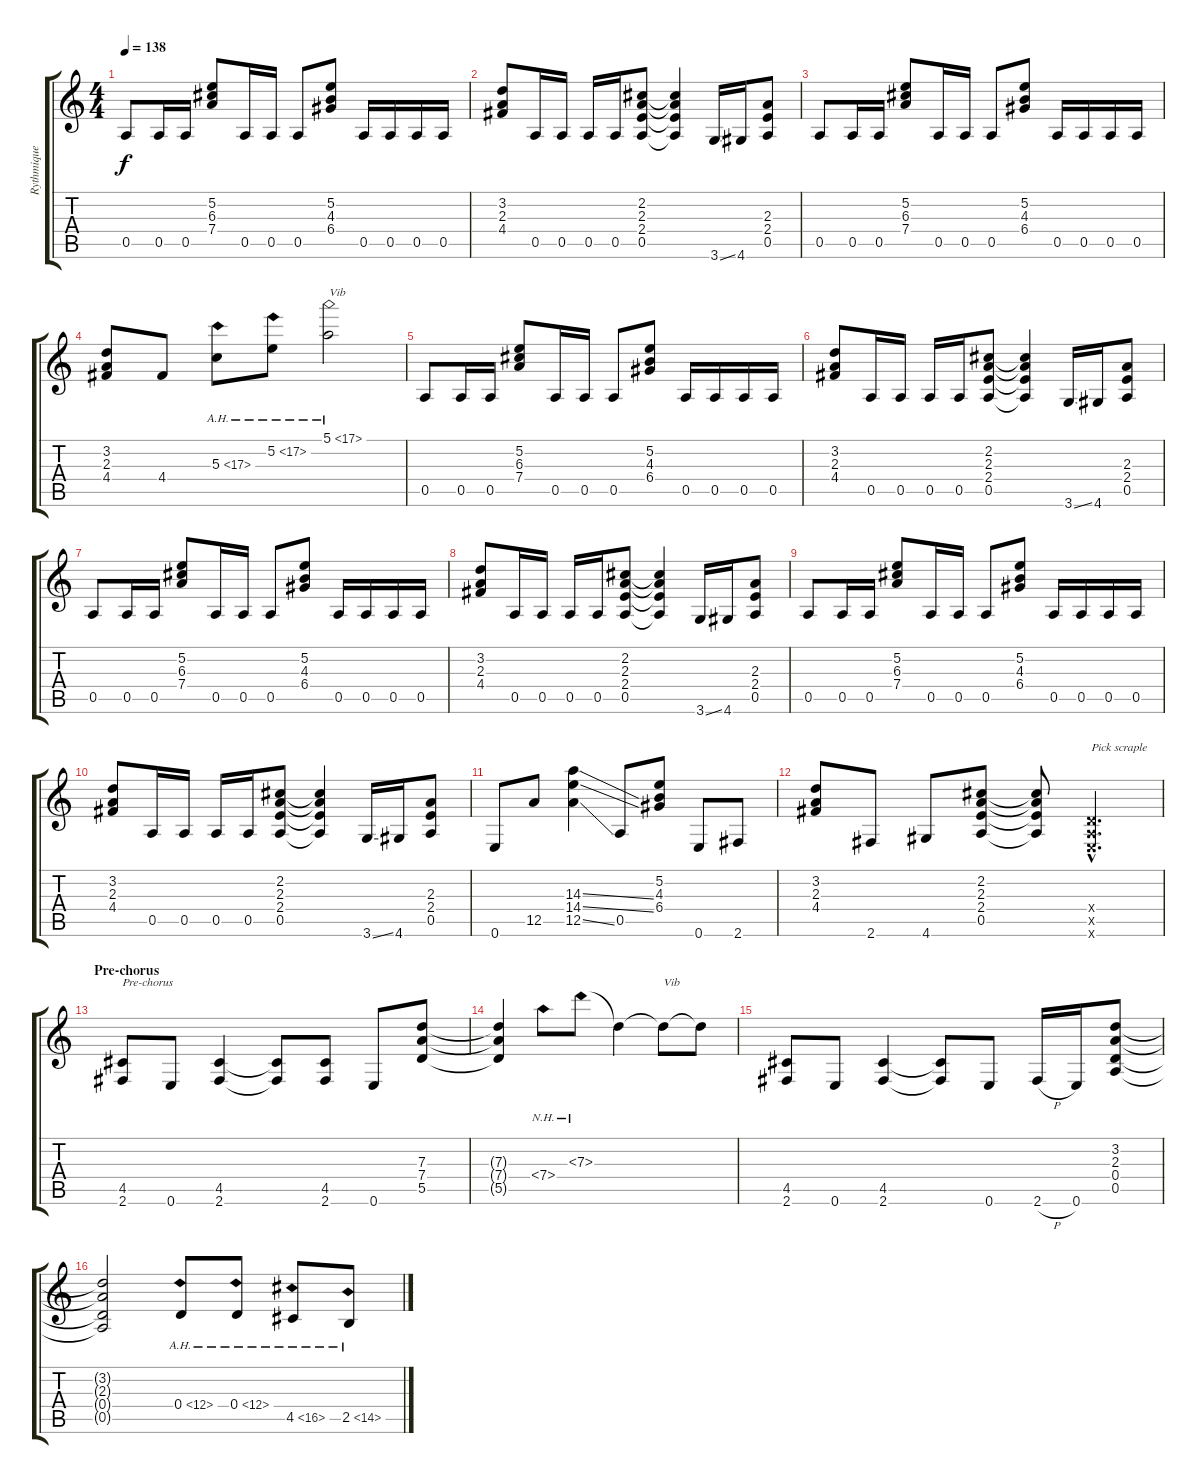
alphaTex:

\track ("Rythmique" "Rythmique") {instrument distortionguitar}
\staff {score tabs}
\tuning (E4 B3 G3 D3 A2 E2) {hide}
\ts (4 4)
\tempo 138
\clef g2
\ks c
0.5.8{dy f} 0.5.16 0.5.16 (5.2 6.3 7.4).8 0.5.16 0.5.16 0.5.8 (5.2 4.3 6.4).8 0.5.16 0.5.16 0.5.16 0.5.16 |
(3.2 2.3 4.4).8 0.5.16 0.5.16 0.5.16 0.5.16 (2.2 2.3 2.4 0.5).8 (2.2{t} 2.3{t} 2.4{t} 0.5{t}).4 3.6{ss}.16 4.6.16 (2.3 2.4 0.5).8 |
0.5.8 0.5.16 0.5.16 (5.2 6.3 7.4).8 0.5.16 0.5.16 0.5.8 (5.2 4.3 6.4).8 0.5.16 0.5.16 0.5.16 0.5.16 |
(3.2 2.3 4.4).8 4.4.8 5.3{ah 12}.8 5.2{ah 12}.8 5.1{ah 12}.2{txt "Vib"} |
0.5.8 0.5.16 0.5.16 (5.2 6.3 7.4).8 0.5.16 0.5.16 0.5.8 (5.2 4.3 6.4).8 0.5.16 0.5.16 0.5.16 0.5.16 |
(3.2 2.3 4.4).8 0.5.16 0.5.16 0.5.16 0.5.16 (2.2 2.3 2.4 0.5).8 (2.2{t} 2.3{t} 2.4{t} 0.5{t}).4 3.6{ss}.16 4.6.16 (2.3 2.4 0.5).8 |
0.5.8 0.5.16 0.5.16 (5.2 6.3 7.4).8 0.5.16 0.5.16 0.5.8 (5.2 4.3 6.4).8 0.5.16 0.5.16 0.5.16 0.5.16 |
(3.2 2.3 4.4).8 0.5.16 0.5.16 0.5.16 0.5.16 (2.2 2.3 2.4 0.5).8 (2.2{t} 2.3{t} 2.4{t} 0.5{t}).4 3.6{ss}.16 4.6.16 (2.3 2.4 0.5).8 |
0.5.8 0.5.16 0.5.16 (5.2 6.3 7.4).8 0.5.16 0.5.16 0.5.8 (5.2 4.3 6.4).8 0.5.16 0.5.16 0.5.16 0.5.16 |
(3.2 2.3 4.4).8 0.5.16 0.5.16 0.5.16 0.5.16 (2.2 2.3 2.4 0.5).8 (2.2{t} 2.3{t} 2.4{t} 0.5{t}).4 3.6{ss}.16 4.6.16 (2.3 2.4 0.5).8 |
0.6.8 12.5.8 (14.3{ss} 14.4{ss} 12.5{ss}).4 0.5.8 (5.2 4.3 6.4).8 0.6.8 2.6.8 |
(3.2 2.3 4.4).8 2.6.8 4.6.8 (2.2 2.3 2.4 0.5).8 (2.2{t} 2.3{t} 2.4{t} 0.5{t}).8 (0.4{hac x} 0.5{hac x} 0.6{hac x}).4{d txt "Pick scraple"} |
\section ("" "Pre-chorus")
(4.5 2.6).8{txt "Pre-chorus"} 0.6.8 (4.5 2.6).4 (4.5{t} 2.6{t}).8 (4.5 2.6).8 0.6.8 (7.3 7.4 5.5).8 |
(7.3{t} 7.4{t} 5.5{t}).4 7.4{nh}.8 7.3{nh}.8 7.3{t}.4 7.3{t}.8{txt "Vib"} 7.3{t}.8 |
(4.5 2.6).8 0.6.8 (4.5 2.6).4 (4.5{t} 2.6{t}).8 0.6.8 2.6{h}.16 0.6.16 (3.2 2.3 0.4 0.5).8 |
(3.2{t} 2.3{t} 0.4{t} 0.5{t}).2 0.4{ah 12}.8 0.4{ah 12}.8 4.5{ah 12}.8 2.5{ah 12}.8
